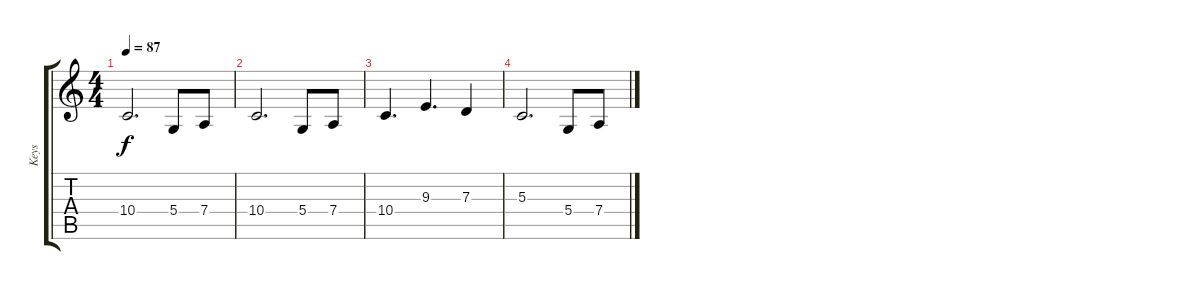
\track ("Keys" "Keys") {instrument pad1newage}
\staff {score tabs}
\tuning (E4 B3 G3 D3 A2 E2) {hide}
\ts (4 4)
\tempo 87
\clef g2
\ks c
10.4.2{d dy f} 5.4.8 7.4.8 |
10.4.2{d} 5.4.8 7.4.8 |
10.4.4{d} 9.3.4{d} 7.3.4 |
5.3.2{d} 5.4.8 7.4.8
